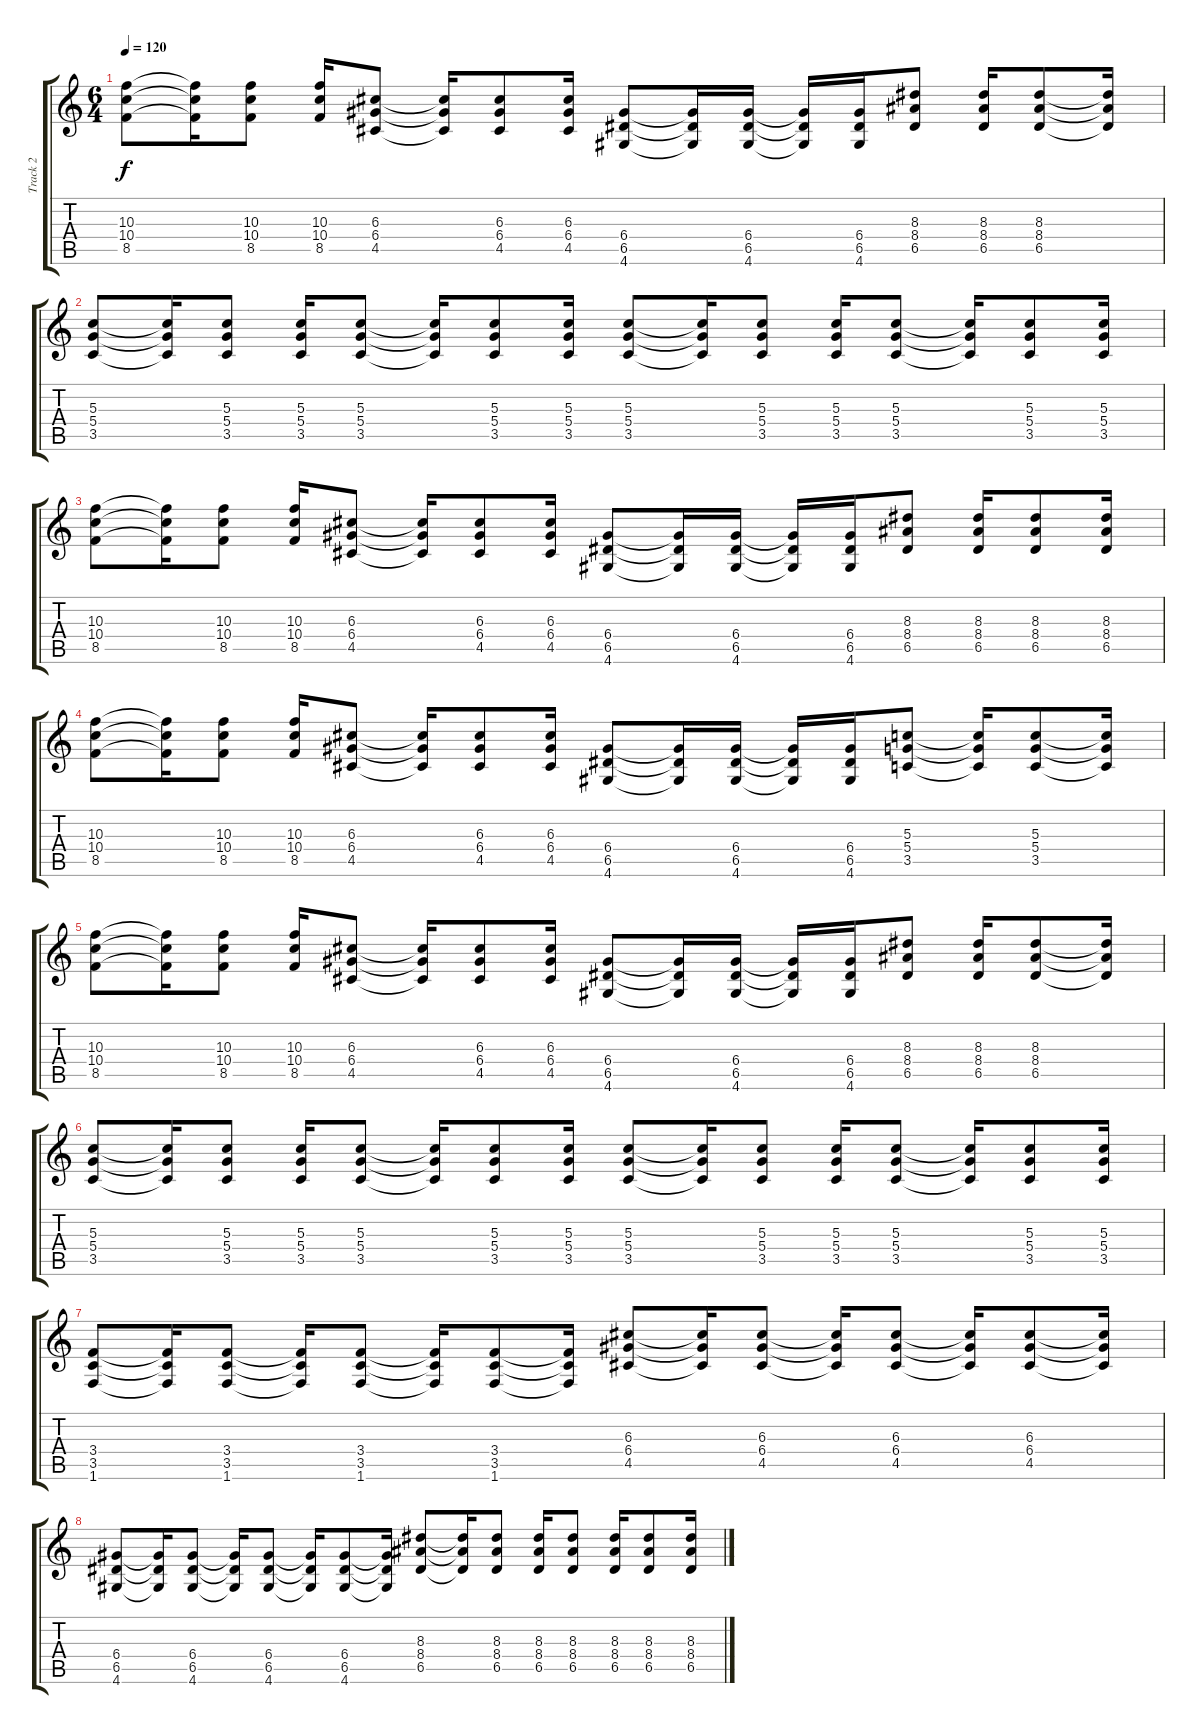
\track ("Track 2" "Track 2") {instrument distortionguitar}
\staff {score tabs}
\tuning (E4 B3 G3 D3 A2 E2) {hide}
\ts (6 4)
\tempo 120
\clef g2
\ks c
(10.3 10.4 8.5).8{dy f} (10.3{t} 10.4{t} 8.5{t}).16 (10.3 10.4 8.5).8 (10.3 10.4 8.5).16 (6.3 6.4 4.5).8 (6.3{t} 6.4{t} 4.5{t}).16 (6.3 6.4 4.5).8 (6.3 6.4 4.5).16 (6.4 6.5 4.6).8 (6.4{t} 6.5{t} 4.6{t}).16 (6.4 6.5 4.6).16 (6.4{t} 6.5{t} 4.6{t}).16 (6.4 6.5 4.6).16 (8.3 8.4 6.5).8 (8.3 8.4 6.5).16 (8.3 8.4 6.5).8 (8.3{t} 8.4{t} 6.5{t}).16 |
(5.3 5.4 3.5).8 (5.3{t} 5.4{t} 3.5{t}).16 (5.3 5.4 3.5).8 (5.3 5.4 3.5).16 (5.3 5.4 3.5).8 (5.3{t} 5.4{t} 3.5{t}).16 (5.3 5.4 3.5).8 (5.3 5.4 3.5).16 (5.3 5.4 3.5).8 (5.3{t} 5.4{t} 3.5{t}).16 (5.3 5.4 3.5).8 (5.3 5.4 3.5).16 (5.3 5.4 3.5).8 (5.3{t} 5.4{t} 3.5{t}).16 (5.3 5.4 3.5).8 (5.3 5.4 3.5).16 |
(10.3 10.4 8.5).8 (10.3{t} 10.4{t} 8.5{t}).16 (10.3 10.4 8.5).8 (10.3 10.4 8.5).16 (6.3 6.4 4.5).8 (6.3{t} 6.4{t} 4.5{t}).16 (6.3 6.4 4.5).8 (6.3 6.4 4.5).16 (6.4 6.5 4.6).8 (6.4{t} 6.5{t} 4.6{t}).16 (6.4 6.5 4.6).16 (6.4{t} 6.5{t} 4.6{t}).16 (6.4 6.5 4.6).16 (8.3 8.4 6.5).8 (8.3 8.4 6.5).16 (8.3 8.4 6.5).8 (8.3 8.4 6.5).16 |
(10.3 10.4 8.5).8 (10.3{t} 10.4{t} 8.5{t}).16 (10.3 10.4 8.5).8 (10.3 10.4 8.5).16 (6.3 6.4 4.5).8 (6.3{t} 6.4{t} 4.5{t}).16 (6.3 6.4 4.5).8 (6.3 6.4 4.5).16 (6.4 6.5 4.6).8 (6.4{t} 6.5{t} 4.6{t}).16 (6.4 6.5 4.6).16 (6.4{t} 6.5{t} 4.6{t}).16 (6.4 6.5 4.6).16 (5.3 5.4 3.5).8 (5.3{t} 5.4{t} 3.5{t}).16 (5.3 5.4 3.5).8 (5.3{t} 5.4{t} 3.5{t}).16 |
(10.3 10.4 8.5).8 (10.3{t} 10.4{t} 8.5{t}).16 (10.3 10.4 8.5).8 (10.3 10.4 8.5).16 (6.3 6.4 4.5).8 (6.3{t} 6.4{t} 4.5{t}).16 (6.3 6.4 4.5).8 (6.3 6.4 4.5).16 (6.4 6.5 4.6).8 (6.4{t} 6.5{t} 4.6{t}).16 (6.4 6.5 4.6).16 (6.4{t} 6.5{t} 4.6{t}).16 (6.4 6.5 4.6).16 (8.3 8.4 6.5).8 (8.3 8.4 6.5).16 (8.3 8.4 6.5).8 (8.3{t} 8.4{t} 6.5{t}).16 |
(5.3 5.4 3.5).8 (5.3{t} 5.4{t} 3.5{t}).16 (5.3 5.4 3.5).8 (5.3 5.4 3.5).16 (5.3 5.4 3.5).8 (5.3{t} 5.4{t} 3.5{t}).16 (5.3 5.4 3.5).8 (5.3 5.4 3.5).16 (5.3 5.4 3.5).8 (5.3{t} 5.4{t} 3.5{t}).16 (5.3 5.4 3.5).8 (5.3 5.4 3.5).16 (5.3 5.4 3.5).8 (5.3{t} 5.4{t} 3.5{t}).16 (5.3 5.4 3.5).8 (5.3 5.4 3.5).16 |
(3.4 3.5 1.6).8 (3.4{t} 3.5{t} 1.6{t}).16 (3.4 3.5 1.6).8 (3.4{t} 3.5{t} 1.6{t}).16 (3.4 3.5 1.6).8 (3.4{t} 3.5{t} 1.6{t}).16 (3.4 3.5 1.6).8 (3.4{t} 3.5{t} 1.6{t}).16 (6.3 6.4 4.5).8 (6.3{t} 6.4{t} 4.5{t}).16 (6.3 6.4 4.5).8 (6.3{t} 6.4{t} 4.5{t}).16 (6.3 6.4 4.5).8 (6.3{t} 6.4{t} 4.5{t}).16 (6.3 6.4 4.5).8 (6.3{t} 6.4{t} 4.5{t}).16 |
(6.4 6.5 4.6).8 (6.4{t} 6.5{t} 4.6{t}).16 (6.4 6.5 4.6).8 (6.4{t} 6.5{t} 4.6{t}).16 (6.4 6.5 4.6).8 (6.4{t} 6.5{t} 4.6{t}).16 (6.4 6.5 4.6).8 (6.4{t} 6.5{t} 4.6{t}).16 (8.3 8.4 6.5).8 (8.3{t} 8.4{t} 6.5{t}).16 (8.3 8.4 6.5).8 (8.3 8.4 6.5).16 (8.3 8.4 6.5).8 (8.3 8.4 6.5).16 (8.3 8.4 6.5).8 (8.3 8.4 6.5).16
